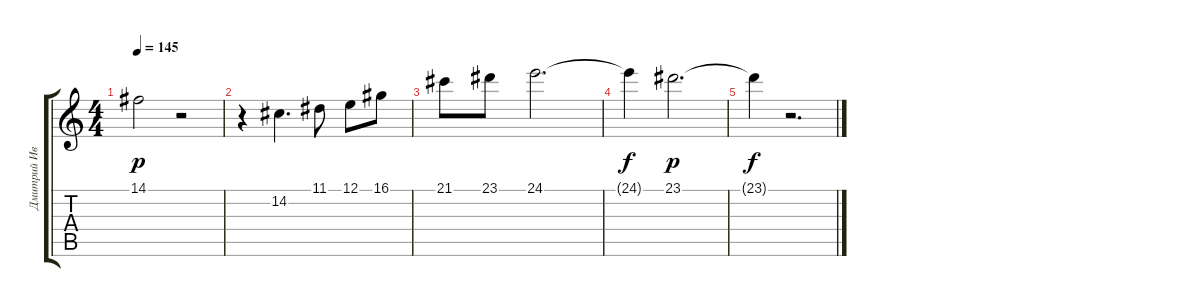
\track ("Дмитрий Иванов" "Дмитрий Ив") {instrument clarinet}
\staff {score tabs}
\tuning (E4 B3 G3 D3 A2 E2) {hide}
\ts (4 4)
\tempo 145
\clef g2
\ks c
14.1.2{dy p} r.2 |
r.4 14.2.4{d} 11.1.8 12.1.8 16.1.8 |
21.1.8 23.1.8 24.1.2{d} |
24.1{t}.4{dy f} 23.1.2{d dy p} |
23.1{t}.4{dy f} r.2{d}
